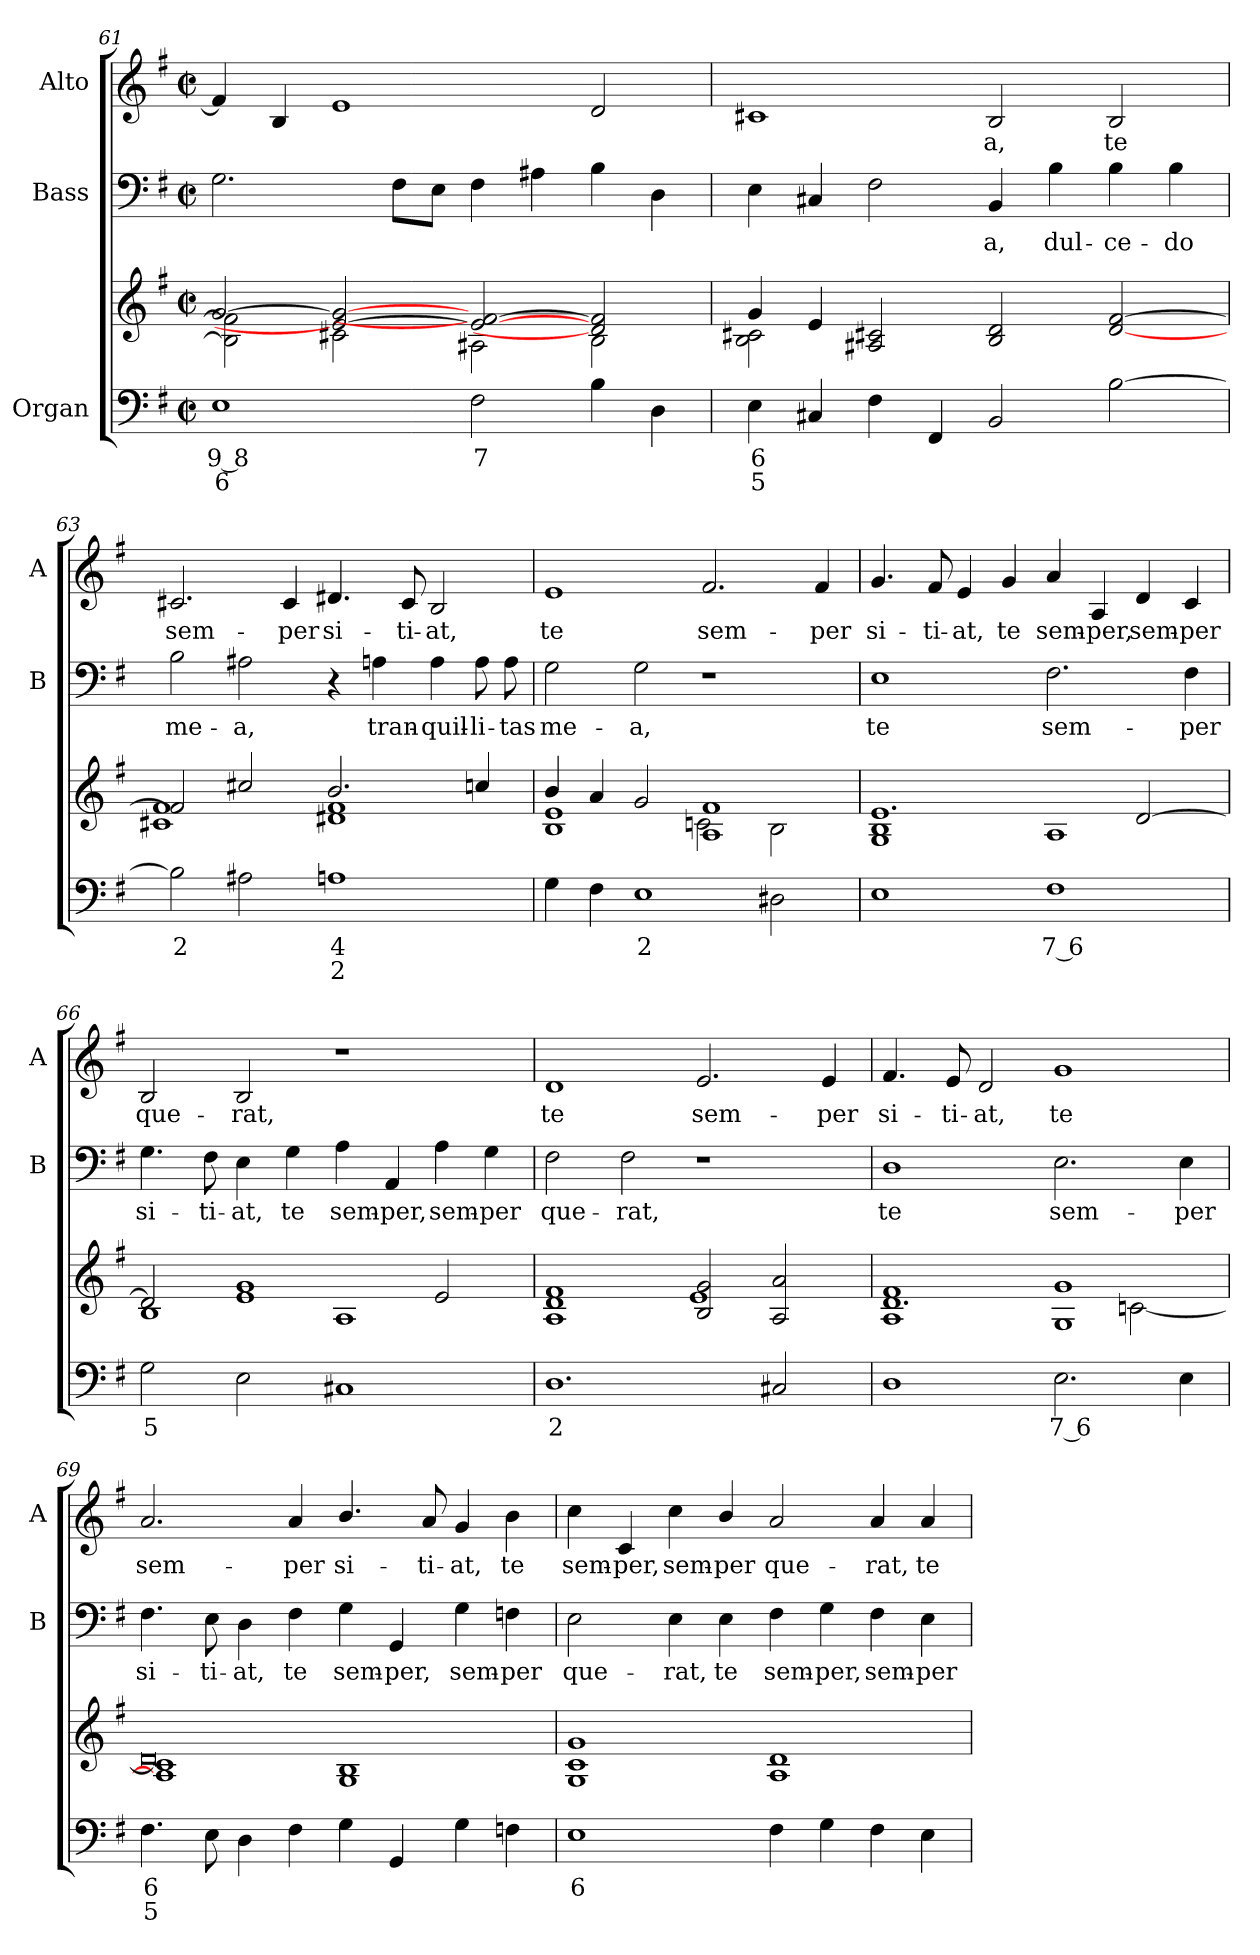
**kern	**text	**text	**kern	**kern	**text	**kern	**text
*part3	*part3	*part3	*part3	*part2	*part2	*part1	*part1
*staff4	*staff4	*staff4	*staff3	*staff2	*staff2	*staff1	*staff1
*I"Organ	*	*	*	*I"Bass	*	*I"Alto	*
*	*	*	*	*I'B	*	*I'A	*
*clefF4	*	*	*clefG2	*clefF4	*	*clefG2	*
*k[f#]	*	*	*k[f#]	*k[f#]	*	*k[f#]	*
*G:	*	*	*G:	*G:	*	*G:	*
*M4/2	*	*	*M4/2	*M4/2	*	*M4/2	*
*met(c|)	*	*	*met(c|)	*met(c|)	*	*met(c|)	*
=61	=61	=61	=61	=61	=61	=61	=61
!	!LO:LY:b	!LO:LY:b	!	!	!	!	!
*	*	*	*^	*	*	*	*
1E	9 8	6	[2g/	2B\] 2f#\]	2.G	.	4f#]	.
.	.	.	.	.	.	.	4B	.
.	.	.	2e/_ 2g/_	2c#X\	.	.	1e	.
.	.	.	.	.	8F#L	.	.	.
.	.	.	.	.	8EJ	.	.	.
!	!LO:LY:b	!	!	!	!	!	!	!
2F#	7	.	2e/_ 2f#/_	2A#X\	4F#	.	.	.
.	.	.	.	.	4A#X	.	.	.
4B	.	.	2dn/] 2f#/]	2B\	4B	.	2d	.
4D	.	.	.	.	4D	.	.	.
=62	=62	=62	=62	=62	=62	=62	=62	=62
!	!LO:LY:b	!LO:LY:b	!	!	!	!	!	!
4E	6	5	4g/	2B\ 2c#X\	4E	.	1c#X	.
4C#X	.	.	4e/	.	4C#X	.	.	.
4F#	.	.	2A#X/ 2c#X/	2ryy	2F#	.	.	.
4FF#	.	.	.	.	.	.	.	.
!	!	!	!	!	!	!LO:LY:b	!	!LO:LY:b
2BB	.	.	2B/ 2d/	2ryy	4BB	a,	2B	a,
!	!	!	!	!	!	!LO:LY:b	!	!
.	.	.	.	.	4B	dul-	.	.
!	!	!	!	!	!	!LO:LY:b	!	!LO:LY:b
[2B	.	.	[2d/ [2f#/	2ryy	4B	-ce-	2B	te
!	!	!	!	!	!	!LO:LY:b	!	!
.	.	.	.	.	4B	-do	.	.
!!LO:LB:g=z
=63	=63	=63	=63	=63	=63	=63	=63	=63
!	!LO:LY:b	!	!	!	!	!LO:LY:b	!	!LO:LY:b
2B]	2	.	2f#/]	1c#X\ 1f#\	2B	me-	2.c#X	sem-
!	!	!	!	!	!	!LO:LY:b	!	!
2A#X	.	.	2cc#X/	.	2A#X	-a,	.	.
!	!	!	!	!	!	!	!	!LO:LY:b
.	.	.	.	.	.	.	4c#	-per
!	!LO:LY:b	!LO:LY:b	!	!	!	!	!	!LO:LY:b
1An	4	2	2.b/	1d#X\ 1f#\	4r	.	4.d#X	si-
!	!	!	!	!	!	!LO:LY:b	!	!
.	.	.	.	.	4An	tran-	.	.
!	!	!	!	!	!	!	!	!LO:LY:b
.	.	.	.	.	.	.	8c#	-ti-
!	!	!	!	!	!	!LO:LY:b	!	!LO:LY:b
.	.	.	.	.	4A	-quil-	2B	-at,
!	!	!	!	!	!	!LO:LY:b	!	!
.	.	.	4ccn/	.	8A	-li-	.	.
!	!	!	!	!	!	!LO:LY:b	!	!
.	.	.	.	.	8A	-tas	.	.
=64	=64	=64	=64	=64	=64	=64	=64	=64
!	!	!	!	!	!	!LO:LY:b	!	!LO:LY:b
4G	.	.	4b/	1B\ 1e\	2G	me-	1e	te
4F#	.	.	4a/	.	.	.	.	.
!	!LO:LY:b	!	!	!	!	!LO:LY:b	!	!
1E	2	.	2g/	.	2G	-a,	.	.
!	!	!	!	!	!	!	!	!LO:LY:b
.	.	.	1A/ 1f#/	2cn\	1r	.	2.f#	sem-
2D#X	.	.	.	2B\	.	.	.	.
!	!	!	!	!	!	!	!	!LO:LY:b
.	.	.	.	.	.	.	4f#	-per
=65	=65	=65	=65	=65	=65	=65	=65	=65
!	!	!	!	!	!	!LO:LY:b	!	!LO:LY:b
1E	.	.	1.e/	1G\ 1B\	1E	te	4.g	si-
!	!	!	!	!	!	!	!	!LO:LY:b
.	.	.	.	.	.	.	8f#	-ti-
!	!	!	!	!	!	!	!	!LO:LY:b
.	.	.	.	.	.	.	4e	-at,
!	!	!	!	!	!	!	!	!LO:LY:b
.	.	.	.	.	.	.	4g	te
!	!LO:LY:b	!	!	!	!	!LO:LY:b	!	!LO:LY:b
1F#	7 6	.	.	1A\	2.F#	sem-	4a	sem-
!	!	!	!	!	!	!	!	!LO:LY:b
.	.	.	.	.	.	.	4A	-per,
!	!	!	!	!	!	!	!	!LO:LY:b
.	.	.	[2d/	.	.	.	4d	sem-
!	!	!	!	!	!	!LO:LY:b	!	!LO:LY:b
.	.	.	.	.	4F#	-per	4c	-per
=66	=66	=66	=66	=66	=66	=66	=66	=66
!	!LO:LY:b	!	!	!	!	!LO:LY:b	!	!LO:LY:b
2G	5	.	2d/]	1B\	4.G	si-	2B	que-
!	!	!	!	!	!	!LO:LY:b	!	!
.	.	.	.	.	8F#	-ti-	.	.
!	!	!	!	!	!	!LO:LY:b	!	!LO:LY:b
2E	.	.	1e/ 1g/	.	4E	-at,	2B	-rat,
!	!	!	!	!	!	!LO:LY:b	!	!
.	.	.	.	.	4G	te	.	.
!	!	!	!	!	!	!LO:LY:b	!	!
1C#X	.	.	.	1A\	4A	sem-	1r	.
!	!	!	!	!	!	!LO:LY:b	!	!
.	.	.	.	.	4AA	-per,	.	.
!	!	!	!	!	!	!LO:LY:b	!	!
.	.	.	2e/	.	4A	sem-	.	.
!	!	!	!	!	!	!LO:LY:b	!	!
.	.	.	.	.	4G	-per	.	.
!!LO:LB:g=z
=67	=67	=67	=67	=67	=67	=67	=67	=67
!	!LO:LY:b	!	!	!	!	!LO:LY:b	!	!LO:LY:b
1.D	2	.	1A/ 1d/ 1f#/	2ryy	2F#	que-	1d	te
!	!	!	!	!	!	!LO:LY:b	!	!
.	.	.	.	2ryy	2F#	-rat,	.	.
!	!	!	!	!	!	!	!	!LO:LY:b
.	.	.	2B/ 2g/	1e\	1r	.	2.e	sem-
2C#X	.	.	2A/ 2a/	.	.	.	.	.
!	!	!	!	!	!	!	!	!LO:LY:b
.	.	.	.	.	.	.	4e	-per
=68	=68	=68	=68	=68	=68	=68	=68	=68
!	!	!	!	!	!	!LO:LY:b	!	!LO:LY:b
1D	.	.	1A/ 1f#/	1.d\	1D	te	4.f#	si-
!	!	!	!	!	!	!	!	!LO:LY:b
.	.	.	.	.	.	.	8e	-ti-
!	!	!	!	!	!	!	!	!LO:LY:b
.	.	.	.	.	.	.	2d	-at,
!	!LO:LY:b	!	!	!	!	!LO:LY:b	!	!LO:LY:b
2.E	7 6	.	1G/ 1g/	.	2.E	sem-	1g	te
.	.	.	.	[2cn\	.	.	.	.
!	!	!	!	!	!	!LO:LY:b	!	!
4E	.	.	.	.	4E	-per	.	.
=69	=69	=69	=69	=69	=69	=69	=69	=69
!	!LO:LY:b	!LO:LY:b	!	!	!	!LO:LY:b	!	!LO:LY:b
4.F#	6	5	0d/	1A\] 1c\]	4.F#	si-	2.a	sem-
!	!	!	!	!	!	!LO:LY:b	!	!
8E	.	.	.	.	8E	-ti-	.	.
!	!	!	!	!	!	!LO:LY:b	!	!
4D	.	.	.	.	4D	-at,	.	.
!	!	!	!	!	!	!LO:LY:b	!	!LO:LY:b
4F#	.	.	.	.	4F#	te	4a	-per
!	!	!	!	!	!	!LO:LY:b	!	!LO:LY:b
4G	.	.	.	1G\ 1B\	4G	sem-	4.b/	si-
!	!	!	!	!	!	!LO:LY:b	!	!
4GG	.	.	.	.	4GG	-per,	.	.
!	!	!	!	!	!	!	!	!LO:LY:b
.	.	.	.	.	.	.	8a	-ti-
!	!	!	!	!	!	!LO:LY:b	!	!LO:LY:b
4G	.	.	.	.	4G	sem-	4g	-at,
!	!	!	!	!	!	!LO:LY:b	!	!LO:LY:b
4Fn	.	.	.	.	4Fn	-per	4b	te
=70	=70	=70	=70	=70	=70	=70	=70	=70
!	!LO:LY:b	!	!	!	!	!LO:LY:b	!	!LO:LY:b
1E	6	.	1G/ 1c/ 1g/	2ryy	2E	que-	4cc	sem-
!	!	!	!	!	!	!	!	!LO:LY:b
.	.	.	.	.	.	.	4c	-per,
!	!	!	!	!	!	!LO:LY:b	!	!LO:LY:b
.	.	.	.	2ryy	4E	-rat,	4cc	sem-
!	!	!	!	!	!	!LO:LY:b	!	!LO:LY:b
.	.	.	.	.	4E	te	4b/	-per
!	!	!	!	!	!	!LO:LY:b	!	!LO:LY:b
4F#	.	.	1A/ 1d/	2ryy	4F#	sem-	2a	que-
!	!	!	!	!	!	!LO:LY:b	!	!
4G	.	.	.	.	4G	-per,	.	.
!	!	!	!	!	!	!LO:LY:b	!	!LO:LY:b
4F#	.	.	.	2ryy	4F#	sem-	4a	-rat,
!	!	!	!	!	!	!LO:LY:b	!	!LO:LY:b
4E	.	.	.	.	4E	-per	4a	te
*	*	*	*v	*v	*	*	*	*
=	=	=	=	=	=	=	=
*-	*-	*-	*-	*-	*-	*-	*-
